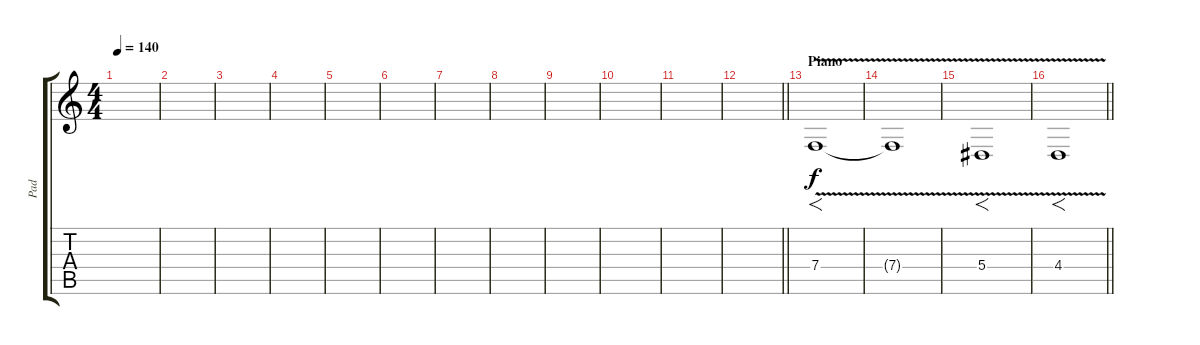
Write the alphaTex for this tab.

\track ("Pad" "Pad") {instrument pad6metallic}
\staff {score tabs}
\tuning (C4 G3 Eb3 Bb2 F2 C2) {hide}
\ts (4 4)
\tempo 140
\clef g2
\ks c
|
|
|
|
|
|
|
|
|
|
|
\barLineRight lightlight
|
\section ("" "Piano")
7.4{v}.1{f instrument pad6metallic} |
7.4{t}.1 |
5.4{v}.1{f} |
\barLineRight lightlight
4.4{v}.1{f}
